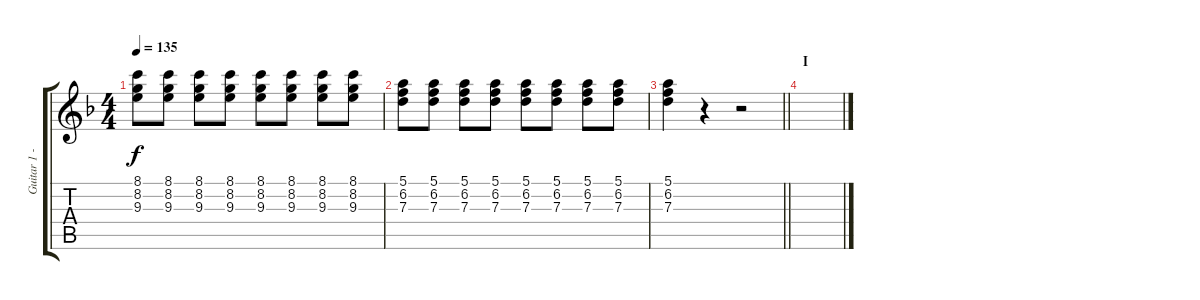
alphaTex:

\track ("Guitar 1 - Tora" "Guitar 1 -") {instrument distortionguitar}
\staff {score tabs}
\tuning (E4 B3 G3 D3 A2 E2) {hide}
\ts (4 4)
\tempo 135
\clef g2
\ks f
(8.1 8.2 9.3).8{dy f} (8.1 8.2 9.3).8 (8.1 8.2 9.3).8 (8.1 8.2 9.3).8 (8.1 8.2 9.3).8 (8.1 8.2 9.3).8 (8.1 8.2 9.3).8 (8.1 8.2 9.3).8 |
(5.1 6.2 7.3).8 (5.1 6.2 7.3).8 (5.1 6.2 7.3).8 (5.1 6.2 7.3).8 (5.1 6.2 7.3).8 (5.1 6.2 7.3).8 (5.1 6.2 7.3).8 (5.1 6.2 7.3).8 |
\barLineRight lightlight
(5.1 6.2 7.3).4 r.4 r.2 |
\section ("" "I")
